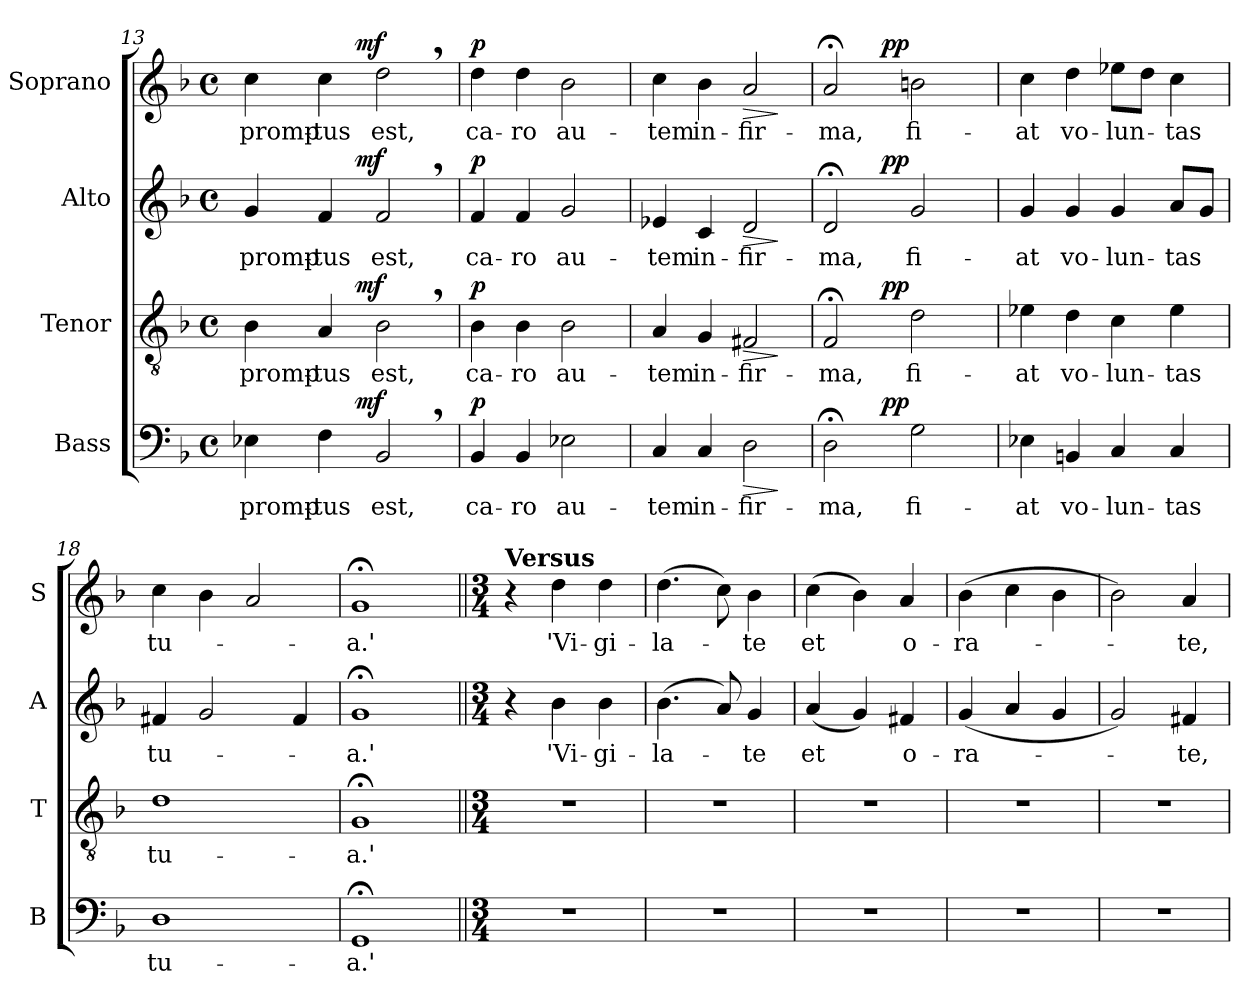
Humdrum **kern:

**kern	**text	**dynam	**kern	**text	**dynam	**kern	**text	**dynam	**kern	**text	**dynam
*part4	*part4	*part4	*part3	*part3	*part3	*part2	*part2	*part2	*part1	*part1	*part1
*staff4	*staff4	*staff4	*staff3	*staff3	*staff3	*staff2	*staff2	*staff2	*staff1	*staff1	*staff1
*I"Bass	*	*	*I"Tenor	*	*	*I"Alto	*	*	*I"Soprano	*	*
*I'B	*	*	*I'T	*	*	*I'A	*	*	*I'S	*	*
*clefF4	*	*	*clefGv2	*	*	*clefG2	*	*	*clefG2	*	*
*k[b-]	*	*	*k[b-]	*	*	*k[b-]	*	*	*k[b-]	*	*
*F:	*	*	*F:	*	*	*F:	*	*	*F:	*	*
*M4/4	*	*	*M4/4	*	*	*M4/4	*	*	*M4/4	*	*
*met(c)	*	*	*met(c)	*	*	*met(c)	*	*	*met(c)	*	*
=13	=13	=13	=13	=13	=13	=13	=13	=13	=13	=13	=13
*^	*	*	*^	*	*	*^	*	*	*^	*	*
4E-X\	4..ryy	promp-	.	4B-\	4..ryy	promp-	.	4g/	4..ryy	promp-	.	4cc\	4..ryy	promp-	.
4F\	.	-tus	.	4A/	.	-tus	.	4f/	.	-tus	.	4cc\	.	-tus	.
!	!	!	!LO:DY:a	!	!	!	!LO:DY:a	!	!	!	!LO:DY:a	!	!	!	!LO:DY:a
.	2ryy	.	mf	.	2ryy	.	mf	.	2ryy	.	mf	.	2ryy	.	mf
2BB-,>/	.	est,	.	2B-,>\	.	est,	.	2f,>/	.	est,	.	2dd,>\	.	est,	.
.	16ryy	.	.	.	16ryy	.	.	.	16ryy	.	.	.	16ryy	.	.
=14	=14	=14	=14	=14	=14	=14	=14	=14	=14	=14	=14	=14	=14	=14	=14
!	!	!	!LO:DY:a	!	!	!	!LO:DY:a	!	!	!	!LO:DY:a	!	!	!	!LO:DY:a
*v	*v	*	*	*	*	*	*	*v	*v	*	*	*v	*v	*	*
*	*	*	*v	*v	*	*	*	*	*	*	*	*
4BB-/	ca-	p	4B-\	ca-	p	4f/	ca-	p	4dd\	ca-	p
4BB-/	-ro	.	4B-\	-ro	.	4f/	-ro	.	4dd\	-ro	.
2E-X\	au-	.	2B-\	au-	.	2g/	au-	.	2b-\	au-	.
!!LO:LB:g=z
=15	=15	=15	=15	=15	=15	=15	=15	=15	=15	=15	=15
4C/	-tem	.	4A/	-tem	.	4e-X/	-tem	.	4cc\	-tem	.
4C/	in-	.	4G/	in-	.	4c/	in-	.	4b-\	in-	.
!	!	!LO:HP:b	!	!	!LO:HP:b	!	!	!LO:HP:b	!	!	!LO:HP:b
2D\	-fir-	>	2F#X/	-fir-	>	2d/	-fir-	>	2a/	-fir-	>
.	.	]	.	.	]	.	.	]	.	.	]
=16	=16	=16	=16	=16	=16	=16	=16	=16	=16	=16	=16
*^	*	*	*^	*	*	*^	*	*	*^	*	*
2D;<\	4.ryy	-ma,	.	2F;</	4.ryy	-ma,	.	2d;</	4.ryy	-ma,	.	2a;</	4.ryy	-ma,	.
!	!	!	!LO:DY:a	!	!	!	!LO:DY:a	!	!	!	!LO:DY:a	!	!	!	!LO:DY:a
.	2ryy	.	pp	.	2ryy	.	pp	.	2ryy	.	pp	.	2ryy	.	pp
2G\	.	fi-	.	2d\	.	fi-	.	2g/	.	fi-	.	2bn\	.	fi-	.
.	8ryy	.	.	.	8ryy	.	.	.	8ryy	.	.	.	8ryy	.	.
*v	*v	*	*	*	*	*	*	*v	*v	*	*	*v	*v	*	*
*	*	*	*v	*v	*	*	*	*	*	*	*	*
=17	=17	=17	=17	=17	=17	=17	=17	=17	=17	=17	=17
4E-X\	-at	.	4e-X\	-at	.	4g/	-at	.	4cc\	-at	.
4BBn/	vo-	.	4d\	vo-	.	4g/	vo-	.	4dd\	vo-	.
4C/	-lun-	.	4c\	-lun-	.	4g/	-lun-	.	8ee-X\L	-lun-	.
.	.	.	.	.	.	.	.	.	8dd\J	.	.
4C/	-tas	.	4e-\	-tas	.	8a/L	-tas	.	4cc\	-tas	.
.	.	.	.	.	.	8g/J	.	.	.	.	.
=18	=18	=18	=18	=18	=18	=18	=18	=18	=18	=18	=18
1D	tu-	.	1d	tu-	.	4f#X/	tu-	.	4cc\	tu-	.
.	.	.	.	.	.	2g/	.	.	4b-\	.	.
.	.	.	.	.	.	.	.	.	2a/	.	.
.	.	.	.	.	.	4f#/	.	.	.	.	.
=19	=19	=19	=19	=19	=19	=19	=19	=19	=19	=19	=19
1GG;<	-a.'	.	1G;<	-a.'	.	1g;<	-a.'	.	1g;<	-a.'	.
!!LO:LB:g=z
=20||	=20||	=20||	=20||	=20||	=20||	=20||	=20||	=20||	=20||	=20||	=20||
*M3/4	*	*	*M3/4	*	*	*M3/4	*	*	*M3/4	*	*
!	!	!	!	!	!	!	!	!	!LO:TX:a:B:t=Versus	!	!
2.r	.	.	2.r	.	.	4r	.	.	4r	.	.
.	.	.	.	.	.	4b-\	'Vi-	.	4dd\	'Vi-	.
.	.	.	.	.	.	4b-\	-gi-	.	4dd\	-gi-	.
=21	=21	=21	=21	=21	=21	=21	=21	=21	=21	=21	=21
2.r	.	.	2.r	.	.	(4.b-\	-la-	.	(4.dd\	-la-	.
.	.	.	.	.	.	8a/)	.	.	8cc\)	.	.
.	.	.	.	.	.	4g/	-te	.	4b-\	-te	.
=22	=22	=22	=22	=22	=22	=22	=22	=22	=22	=22	=22
2.r	.	.	2.r	.	.	(4a/	et	.	(4cc\	et	.
.	.	.	.	.	.	4g/)	.	.	4b-\)	.	.
.	.	.	.	.	.	4f#X/	o-	.	4a/	o-	.
=23	=23	=23	=23	=23	=23	=23	=23	=23	=23	=23	=23
2.r	.	.	2.r	.	.	(4g/	-ra-	.	(4b-\	-ra-	.
.	.	.	.	.	.	4a/	.	.	4cc\	.	.
.	.	.	.	.	.	4g/	.	.	4b-\	.	.
=24	=24	=24	=24	=24	=24	=24	=24	=24	=24	=24	=24
2.r	.	.	2.r	.	.	2g/)	.	.	2b-\)	.	.
.	.	.	.	.	.	4f#X/	-te,	.	4a/	-te,	.
=	=	=	=	=	=	=	=	=	=	=	=
*-	*-	*-	*-	*-	*-	*-	*-	*-	*-	*-	*-
